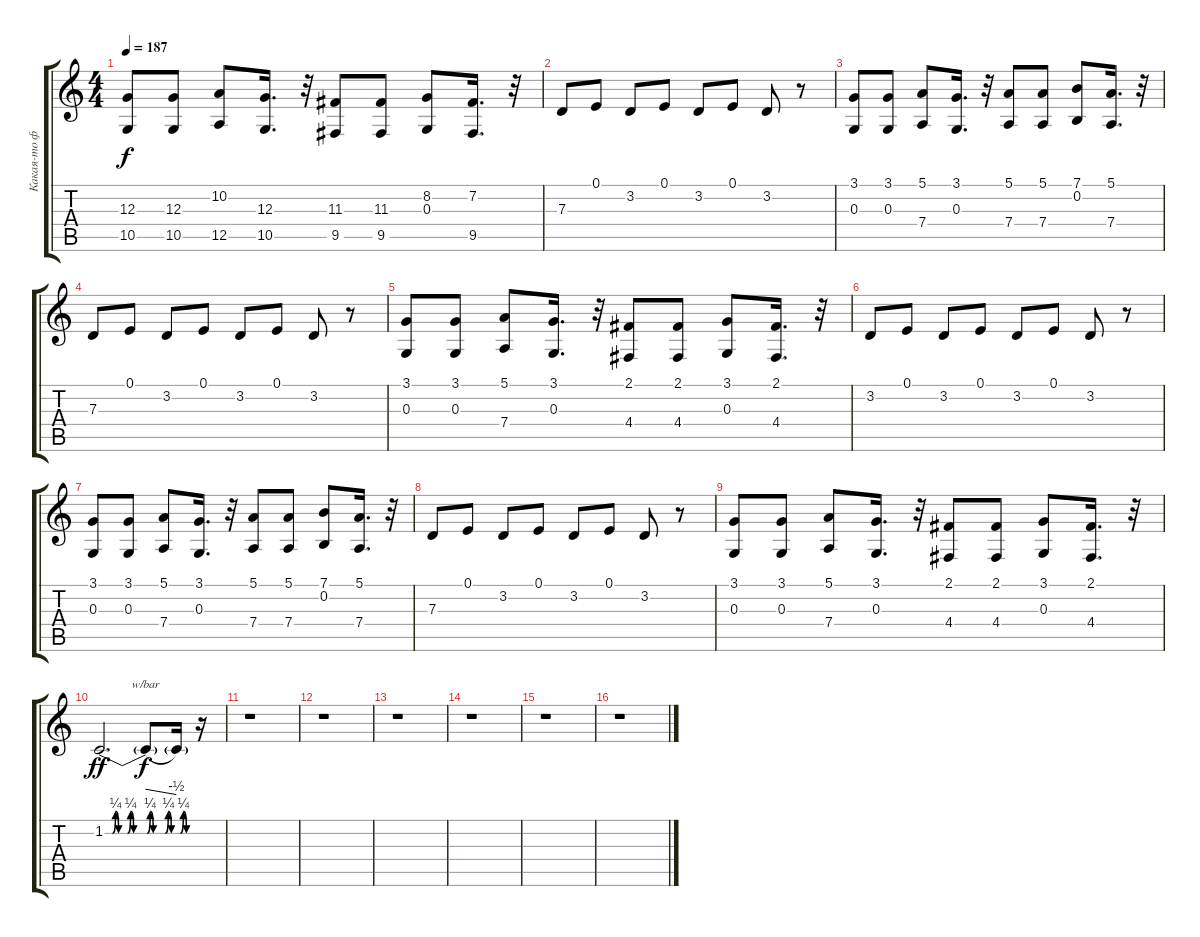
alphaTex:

\track ("Какая-то фигня" "Какая-то ф") {instrument orchestralharp}
\staff {score tabs}
\tuning (E4 B3 G3 D3 A2 E2) {hide}
\ts (4 4)
\tempo 187
\clef g2
\ks c
(12.3 10.5).8{dy f} (12.3 10.5).8 (10.2 12.5).8 (12.3 10.5).16{d} r.32 (11.3 9.5).8 (11.3 9.5).8 (8.2 0.3).8 (7.2 9.5).16{d} r.32 |
7.3.8 0.1.8 3.2.8 0.1.8 3.2.8 0.1.8 3.2.8 r.8 |
(3.1 0.3).8 (3.1 0.3).8 (5.1 7.4).8 (3.1 0.3).16{d} r.32 (5.1 7.4).8 (5.1 7.4).8 (7.1 0.2).8 (5.1 7.4).16{d} r.32 |
7.3.8 0.1.8 3.2.8 0.1.8 3.2.8 0.1.8 3.2.8 r.8 |
(3.1 0.3).8 (3.1 0.3).8 (5.1 7.4).8 (3.1 0.3).16{d} r.32 (2.1 4.4).8 (2.1 4.4).8 (3.1 0.3).8 (2.1 4.4).16{d} r.32 |
3.2.8 0.1.8 3.2.8 0.1.8 3.2.8 0.1.8 3.2.8 r.8 |
(3.1 0.3).8 (3.1 0.3).8 (5.1 7.4).8 (3.1 0.3).16{d} r.32 (5.1 7.4).8 (5.1 7.4).8 (7.1 0.2).8 (5.1 7.4).16{d} r.32 |
7.3.8 0.1.8 3.2.8 0.1.8 3.2.8 0.1.8 3.2.8 r.8 |
(3.1 0.3).8 (3.1 0.3).8 (5.1 7.4).8 (3.1 0.3).16{d} r.32 (2.1 4.4).8 (2.1 4.4).8 (3.1 0.3).8 (2.1 4.4).16{d} r.32 |
1.2{be (custom 0 0 5 0 7 1 9 0 15 0 17 1 19 0 28 0 30 1 32 0 40 0 42 1 44 0 50 0 52 1 54 0 60 0)}.2{d dy ff} 1.2{t}.8{tbe (dive default 0 0 60 -2) dy f} 1.2{t}.16 r.16 |
r.1 |
r.1 |
r.1 |
r.1 |
r.1 |
r.1
